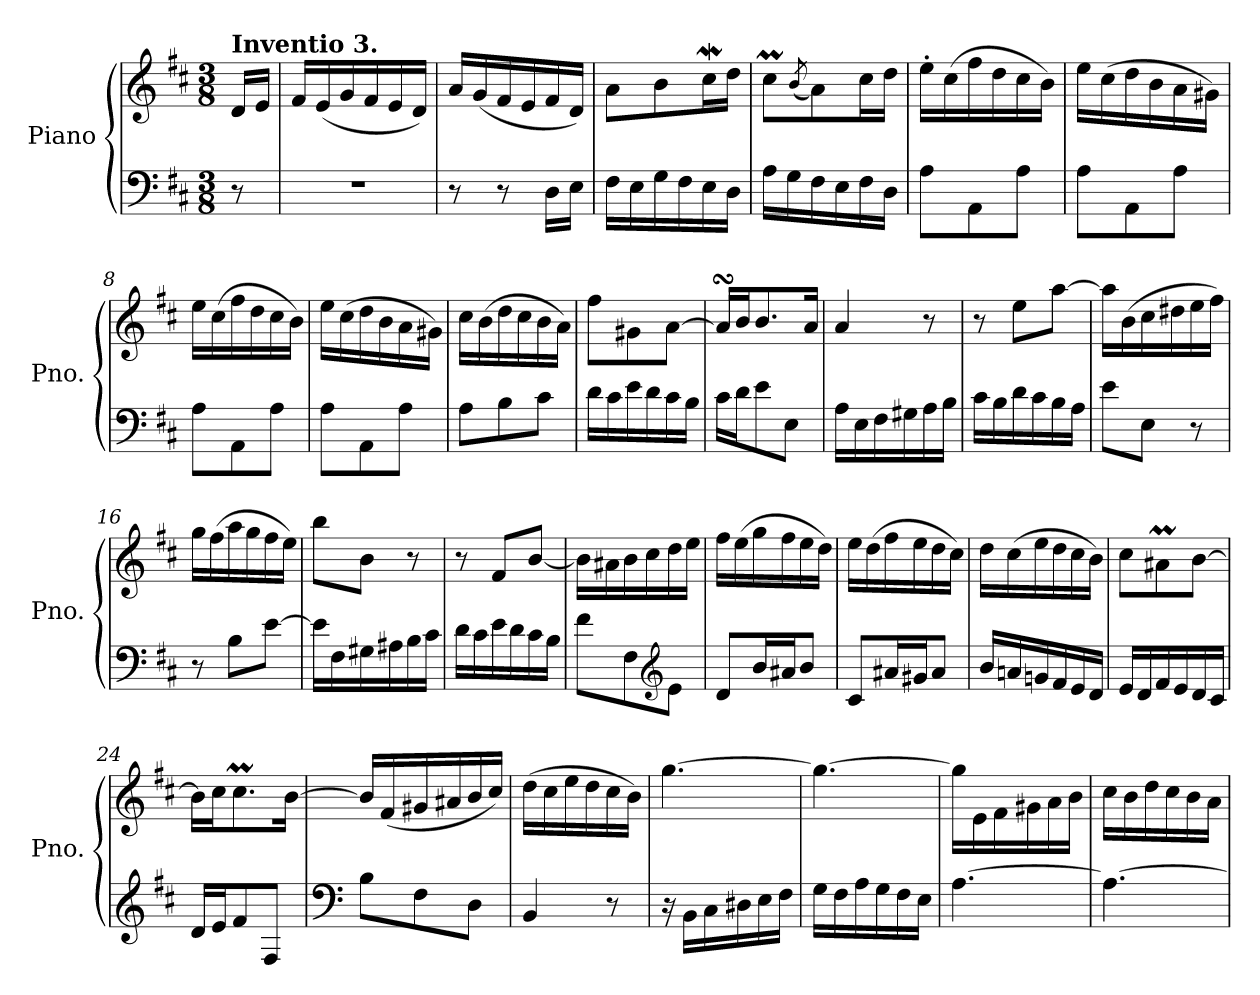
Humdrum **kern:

**kern	**kern
*part1	*part1
*staff2	*staff1
*I"Piano	*
*I'Pno.	*
*clefF4	*clefG2
*k[f#c#]	*k[f#c#]
*M3/8	*M3/8
*MM100	*MM100
=1	=1
!	!LO:TX:a:B:t=Inventio 3.
8r	16d/LL
.	16e/JJ
=2	=2
4.r	16f#/LL
.	(<16e/
.	16g/
.	16f#/
.	16e/
.	16d/JJ)
=3	=3
8r	16a/LL
.	(<16g/
8r	16f#/
.	16e/
16D\LL	16f#/
16E\JJ	16d/JJ)
=4	=4
16F#\LL	8a\L
16E\	.
16G\	8b\
16F#\	.
16E\	16cc#W\L
16D\JJ	16dd\JJ
=5	=5
16A\LL	8cc#m\L
16G\	.
.	(<8qb/
16F#\	8a\)
16E\	.
16F#\	16cc#\L
16D\JJ	16dd\JJ
=6	=6
8A\L	16ee'\LL
.	(>16cc#\
8AA\	16ff#\
.	16dd\
8A\J	16cc#\
.	16b\JJ)
=7	=7
8A\L	16ee\LL
.	(>16cc#\
8AA\	16dd\
.	16b\
8A\J	16a\
.	16g#X\JJ)
!!LO:LB:g=z
=8	=8
8A\L	16ee\LL
.	(>16cc#\
8AA\	16ff#\
.	16dd\
8A\J	16cc#\
.	16b\JJ)
=9	=9
8A\L	16ee\LL
.	(>16cc#\
8AA\	16dd\
.	16b\
8A\J	16a\
.	16g#X\JJ)
=10	=10
8A\L	16cc#\LL
.	(>16b\
8B\	16dd\
.	16cc#\
8c#\J	16b\
.	16a\JJ)
=11	=11
16d\LL	8ff#\L
16c#\	.
16e\	8g#X\
16d\	.
16c#\	[8a\J
16B\JJ	.
=12	=12
16c#\LL	16asSSS/LL]
16d\J	16b/J
8e\	8.b/
8E\J	.
.	16a/Jk
=13	=13
16A\LL	4a/
16E\	.
16F#\	.
16G#X\	.
16A\	8r
16B\JJ	.
=14	=14
16c#\LL	8r
16B\	.
16d\	8ee\L
16c#\	.
16B\	[8aa\J
16A\JJ	.
!!LO:LB:g=z
=15	=15
8e\L	16aa\LL]
.	(>16b\
8E\J	16cc#\
.	16dd#X\
8r	16ee\
.	16ff#\JJ)
=16	=16
8r	16gg\LL
.	(>16ff#\
8B\L	16aa\
.	16gg\
[8e\J	16ff#\
.	16ee\JJ)
=17	=17
16e\LL]	8bb\L
16F#\	.
16G#X\	8b\J
16A#X\	.
16B\	8r
16c#\JJ	.
=18	=18
16d\LL	8r
16c#\	.
16e\	8f#/L
16d\	.
16c#\	[8b/J
16B\JJ	.
=19	=19
8f#\L	16b\LL]
.	16a#X\
8F#\	16b\
.	16cc#\
*clefG2	*
8e\J	16dd\
.	16ee\JJ
=20	=20
8d/L	16ff#\LL
.	(>16ee\
16b/L	16gg\
16a#X/J	16ff#\
8b/J	16ee\
.	16dd\JJ)
=21	=21
8c#/L	16ee\LL
.	(>16dd\
16a#X/L	16ff#\
16g#X/J	16ee\
8a#/J	16dd\
.	16cc#\JJ)
!!LO:LB:g=z
=22	=22
16b/LL	16dd\LL
16an/	(>16cc#\
16gn/	16ee\
16f#/	16dd\
16e/	16cc#\
16d/JJ	16b\JJ)
=23	=23
16e/LL	8cc#\L
16d/	.
16f#/	8a#Xm\
16e/	.
16d/	[8b\J
16c#/JJ	.
=24	=24
16d/LL	16b\LL]
16e/J	16cc#\J
8f#/	8.cc#m\
8F#/J	.
.	[16b\Jk
=25	=25
*clefF4	*
8B\L	16b/LL]
.	(<16f#/
8F#\	16g#X/
.	16a#X/
8D\J	16b/
.	16cc#/JJ)
=26	=26
4BB/	(>16dd\LL
.	16cc#\
.	16ee\
.	16dd\
8r	16cc#\
.	16b\JJ)
=27	=27
16r	[4.gg\
16BB\LL	.
16C#\	.
16D#X\	.
16E\	.
16F#\JJ	.
=28	=28
16G\LL	4.gg\_
16F#\	.
16A\	.
16G\	.
16F#\	.
16E\JJ	.
!!LO:LB:g=z
=29	=29
[4.A\	16gg\LL]
.	16e\
.	16f#\
.	16g#X\
.	16a\
.	16b\JJ
=30	=30
4.A\_	16cc#\LL
.	16b\
.	16dd\
.	16cc#\
.	16b\
.	16a\JJ
=	=
*-	*-
